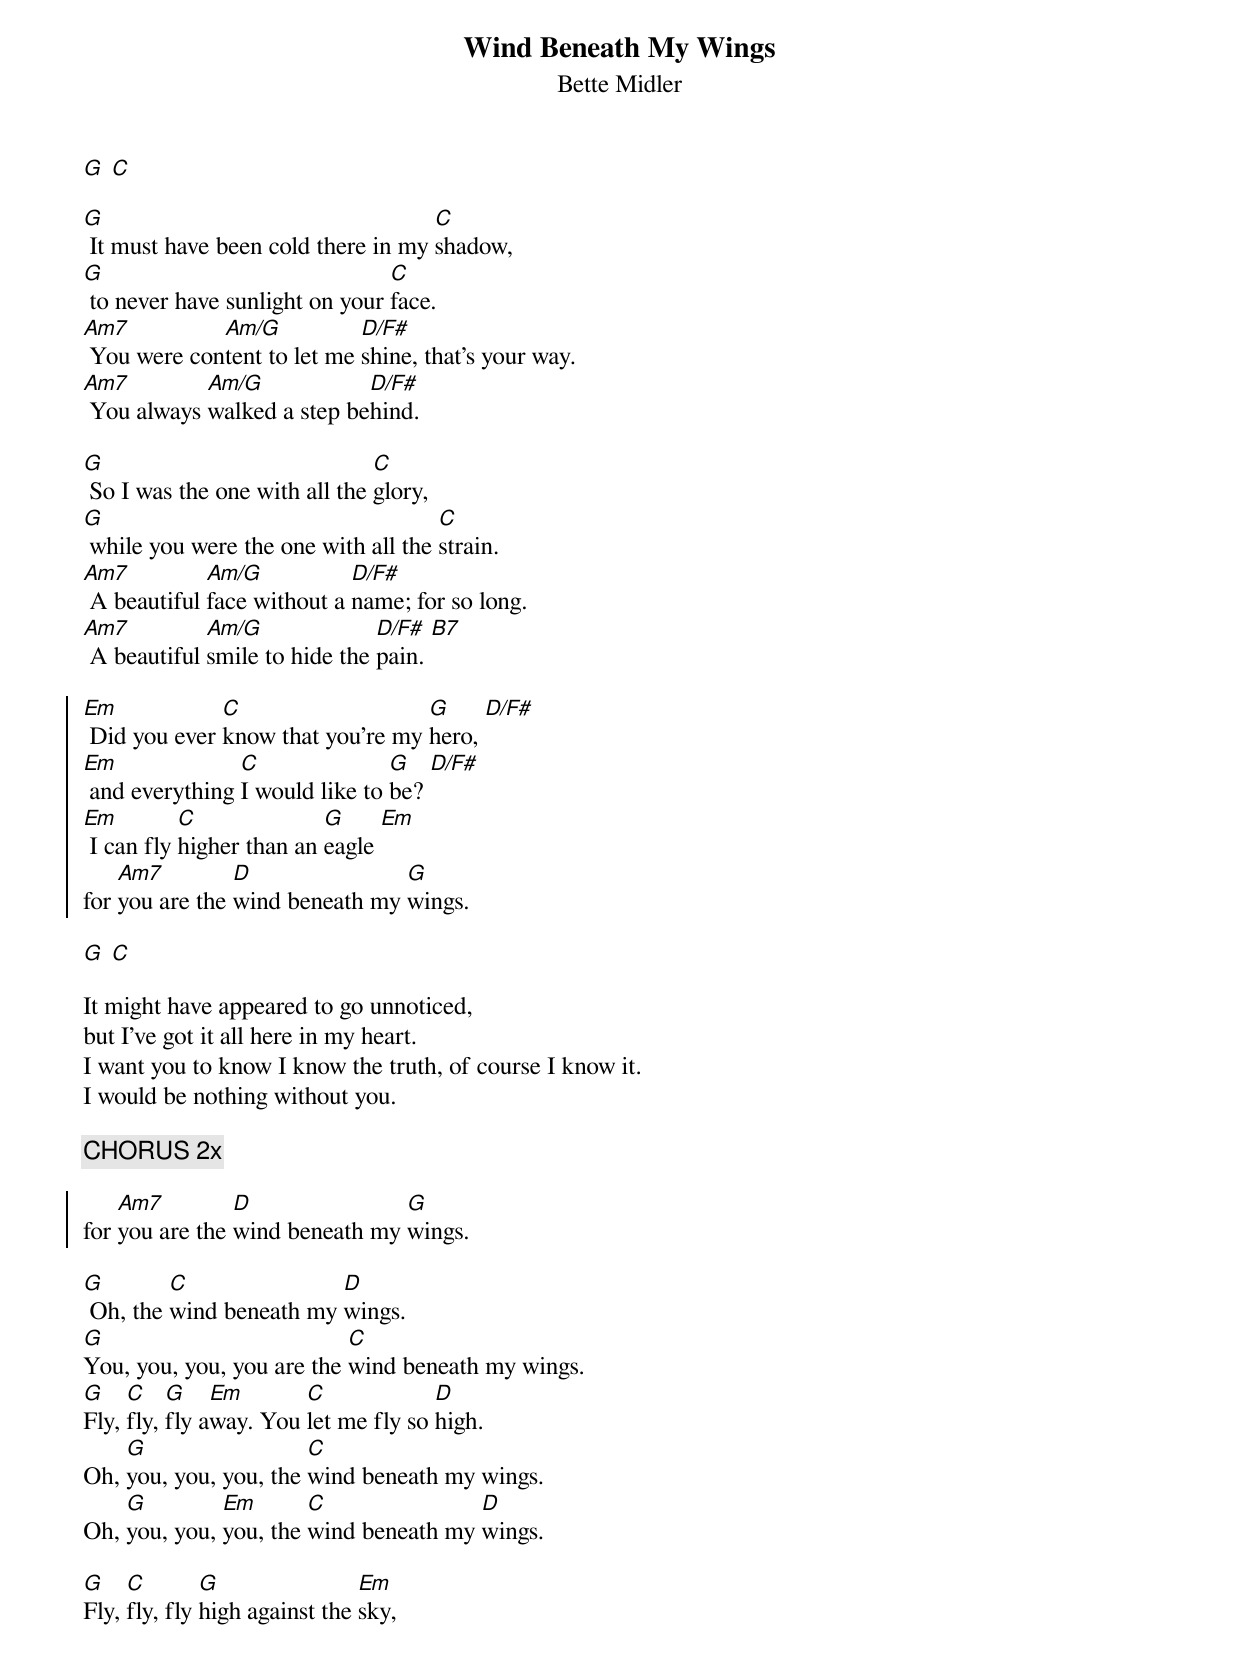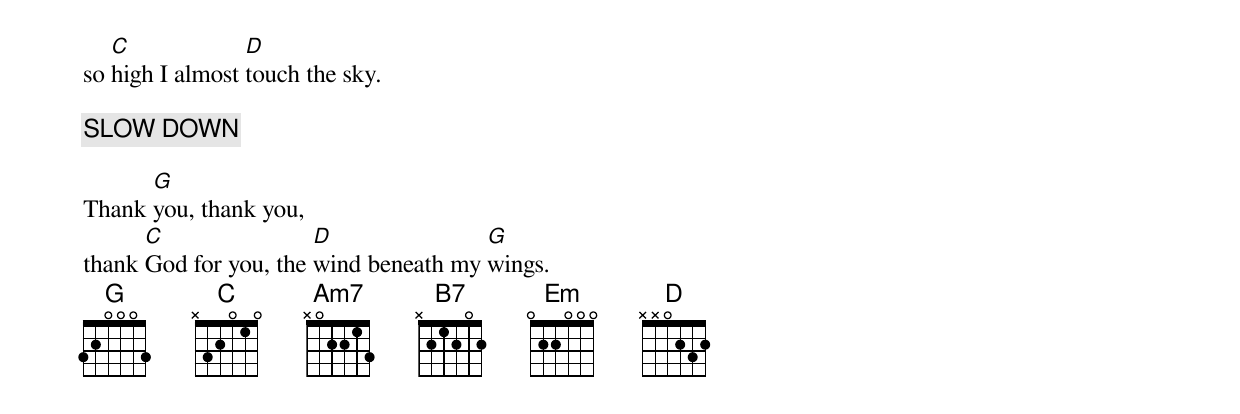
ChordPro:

{t: Wind Beneath My Wings}
{st: Bette Midler}

[G] [C]

[G] It must have been cold there in my [C]shadow,
[G] to never have sunlight on your [C]face.
[Am7] You were con[Am/G]tent to let me [D/F#]shine, that's your way.
[Am7] You always [Am/G]walked a step be[D/F#]hind.

[G] So I was the one with all the [C]glory,
[G] while you were the one with all the [C]strain.
[Am7] A beautiful [Am/G]face without a [D/F#]name; for so long.
[Am7] A beautiful [Am/G]smile to hide the [D/F#]pain. [B7]

{soc}
[Em] Did you ever [C]know that you're my [G]hero, [D/F#]
[Em] and everything [C]I would like to [G]be? [D/F#]
[Em] I can fly [C]higher than an [G]eagle [Em]
for [Am7]you are the [D]wind beneath my [G]wings.
{eoc}

[G] [C]

It might have appeared to go unnoticed,
but I've got it all here in my heart.
I want you to know I know the truth, of course I know it.
I would be nothing without you.

{c: CHORUS 2x}

{soc}
for [Am7]you are the [D]wind beneath my [G]wings.
{eoc}

[G] Oh, the [C]wind beneath my [D]wings.
[G]You, you, you, you are the [C]wind beneath my wings.
[G]Fly, [C]fly, [G]fly a[Em]way. You [C]let me fly so [D]high.
Oh, [G]you, you, you, the [C]wind beneath my wings.
Oh, [G]you, you, [Em]you, the [C]wind beneath my [D]wings.

[G]Fly, [C]fly, fly [G]high against the [Em]sky,
so [C]high I almost [D]touch the sky.

{c: SLOW DOWN}

Thank [G]you, thank you,
thank [C]God for you, the [D]wind beneath my [G]wings.
